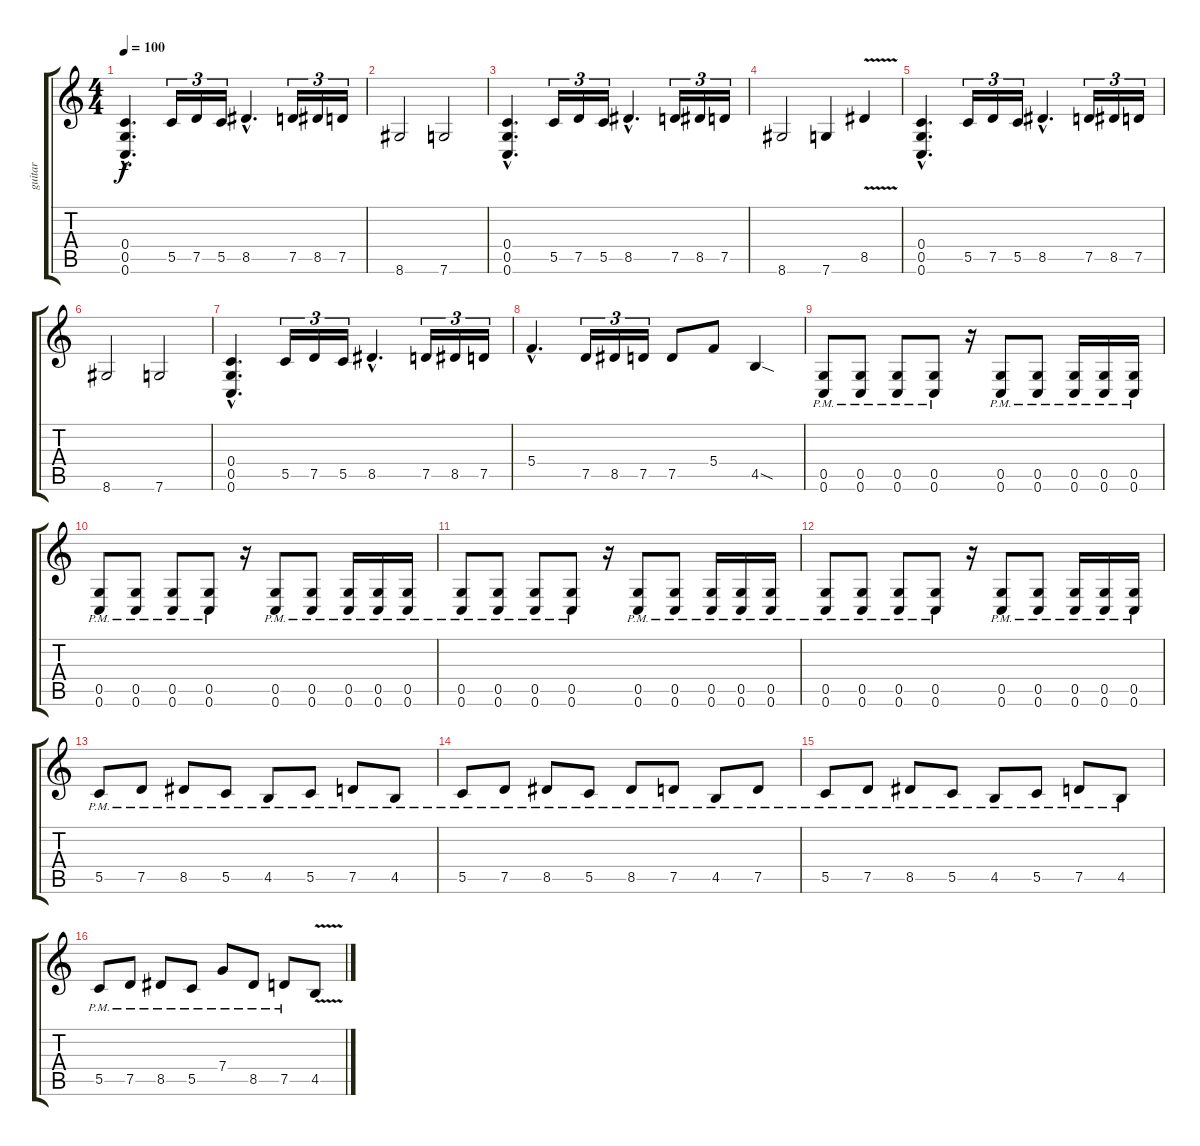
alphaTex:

\track ("guitar" "guitar") {instrument distortionguitar}
\staff {score tabs}
\tuning (D4 A3 F3 C3 G2 C2) {hide}
\ts (4 4)
\tempo 100
\clef g2
\ks c
(0.4{hac} 0.5{hac} 0.6{hac}).4{d dy f} 5.5.16{tu (3 2)} 7.5.16{tu (3 2)} 5.5.16{tu (3 2)} 8.5{hac}.4{d} 7.5.16{tu (3 2)} 8.5.16{tu (3 2)} 7.5.16{tu (3 2)} |
8.6.2 7.6.2 |
(0.4{hac} 0.5{hac} 0.6{hac}).4{d} 5.5.16{tu (3 2)} 7.5.16{tu (3 2)} 5.5.16{tu (3 2)} 8.5{hac}.4{d} 7.5.16{tu (3 2)} 8.5.16{tu (3 2)} 7.5.16{tu (3 2)} |
8.6.2 7.6.4 8.5{v}.4 |
(0.4{hac} 0.5{hac} 0.6{hac}).4{d} 5.5.16{tu (3 2)} 7.5.16{tu (3 2)} 5.5.16{tu (3 2)} 8.5{hac}.4{d} 7.5.16{tu (3 2)} 8.5.16{tu (3 2)} 7.5.16{tu (3 2)} |
8.6.2 7.6.2 |
(0.4{hac} 0.5{hac} 0.6{hac}).4{d} 5.5.16{tu (3 2)} 7.5.16{tu (3 2)} 5.5.16{tu (3 2)} 8.5{hac}.4{d} 7.5.16{tu (3 2)} 8.5.16{tu (3 2)} 7.5.16{tu (3 2)} |
5.4{hac}.4{d} 7.5.16{tu (3 2)} 8.5.16{tu (3 2)} 7.5.16{tu (3 2)} 7.5.8 5.4.8 4.5{sod}.4 |
(0.5{pm} 0.6{pm}).8 (0.5{pm} 0.6{pm}).8 (0.5{pm} 0.6{pm}).8 (0.5{pm} 0.6{pm}).8 r.16 (0.5{pm} 0.6{pm}).8 (0.5{pm} 0.6{pm}).8 (0.5{pm} 0.6{pm}).16 (0.5{pm} 0.6{pm}).16 (0.5{pm} 0.6{pm}).16 |
(0.5{pm} 0.6{pm}).8 (0.5{pm} 0.6{pm}).8 (0.5{pm} 0.6{pm}).8 (0.5{pm} 0.6{pm}).8 r.16 (0.5{pm} 0.6{pm}).8 (0.5{pm} 0.6{pm}).8 (0.5{pm} 0.6{pm}).16 (0.5{pm} 0.6{pm}).16 (0.5{pm} 0.6{pm}).16 |
(0.5{pm} 0.6{pm}).8 (0.5{pm} 0.6{pm}).8 (0.5{pm} 0.6{pm}).8 (0.5{pm} 0.6{pm}).8 r.16 (0.5{pm} 0.6{pm}).8 (0.5{pm} 0.6{pm}).8 (0.5{pm} 0.6{pm}).16 (0.5{pm} 0.6{pm}).16 (0.5{pm} 0.6{pm}).16 |
(0.5{pm} 0.6{pm}).8 (0.5{pm} 0.6{pm}).8 (0.5{pm} 0.6{pm}).8 (0.5{pm} 0.6{pm}).8 r.16 (0.5{pm} 0.6{pm}).8 (0.5{pm} 0.6{pm}).8 (0.5{pm} 0.6{pm}).16 (0.5{pm} 0.6{pm}).16 (0.5{pm} 0.6{pm}).16 |
5.5{pm}.8 7.5{pm}.8 8.5{pm}.8 5.5{pm}.8 4.5{pm}.8 5.5{pm}.8 7.5{pm}.8 4.5{pm}.8 |
5.5{pm}.8 7.5{pm}.8 8.5{pm}.8 5.5{pm}.8 8.5{pm}.8 7.5{pm}.8 4.5{pm}.8 7.5{pm}.8 |
5.5{pm}.8 7.5{pm}.8 8.5{pm}.8 5.5{pm}.8 4.5{pm}.8 5.5{pm}.8 7.5{pm}.8 4.5{pm}.8 |
5.5{pm}.8 7.5{pm}.8 8.5{pm}.8 5.5{pm}.8 7.4{pm}.8 8.5{pm}.8 7.5{pm}.8 4.5{v}.8
